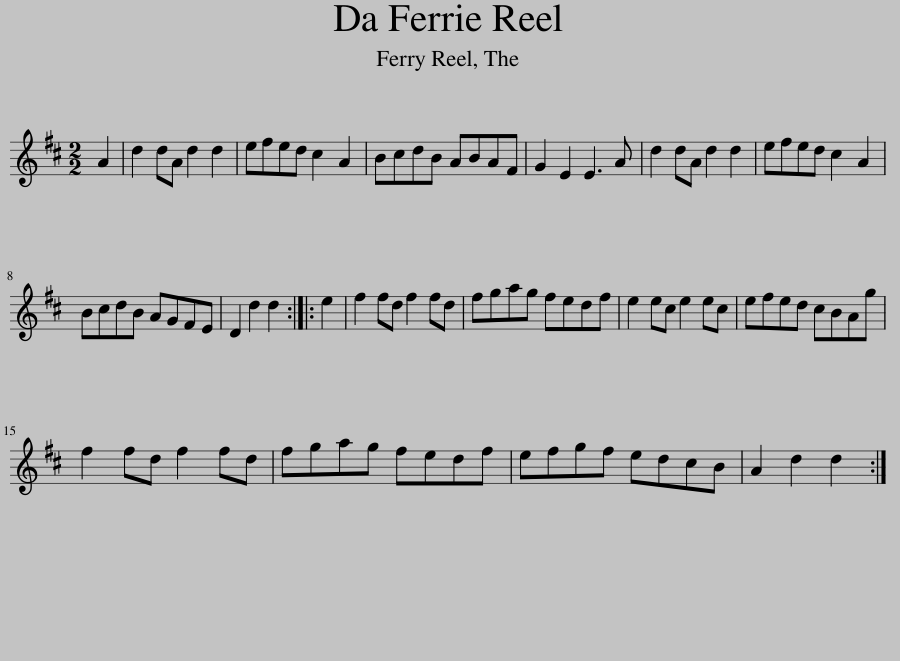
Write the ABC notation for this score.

X:1
L:1/8
M:2/2
I:linebreak $
K:D
V:1 treble
V:1
 A2 | d2 dA d2 d2 | efed c2 A2 | BcdB ABAF | G2 E2 E3 A | %5
 d2 dA d2 d2 | efed c2 A2 |$ BcdB AGFE | D2 d2 d2 :: e2 | %10
 f2 fd f2 fd | fgag fedf | e2 ec e2 ec | efed cBAg |$ f2 fd f2 fd | %15
 fgag fedf | efgf edcB | A2 d2 d2 :| %18
